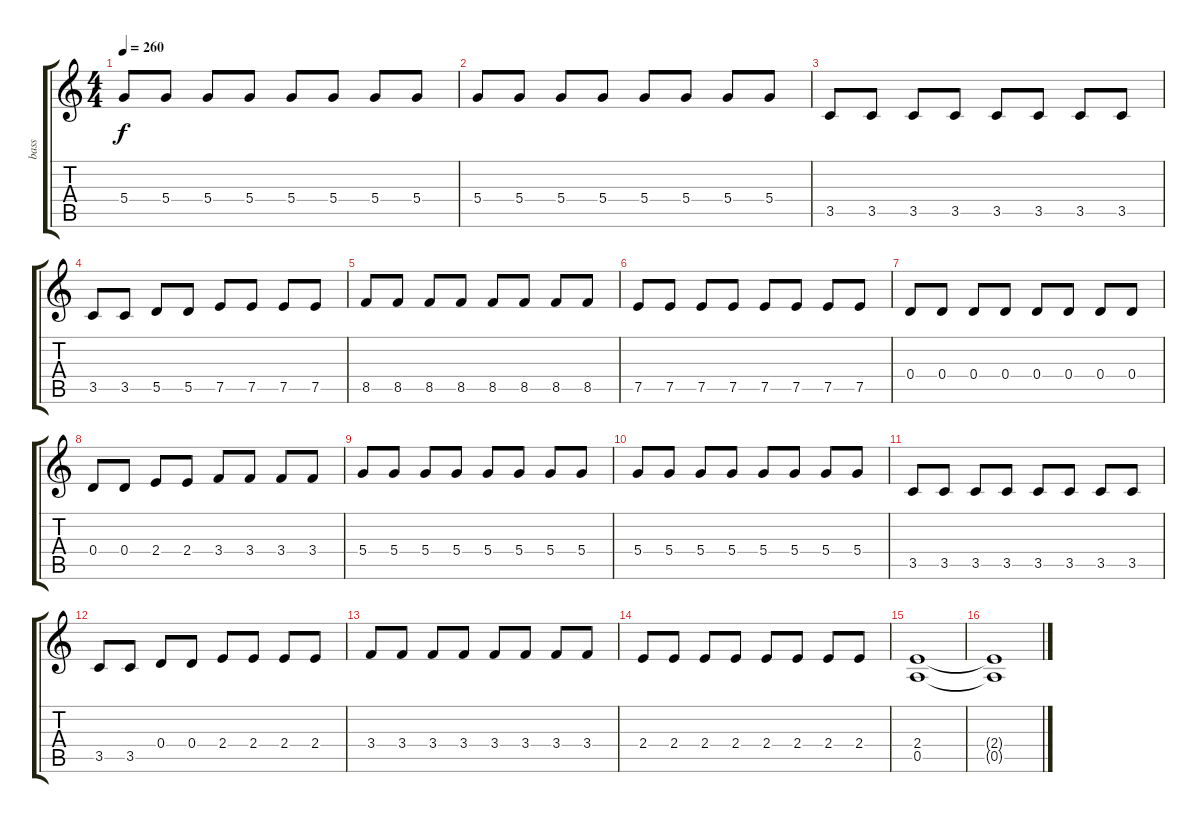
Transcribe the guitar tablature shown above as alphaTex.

\track ("bass" "bass") {instrument electricbassfinger}
\staff {score tabs}
\tuning (E4 B3 G3 D3 A2 E2) {hide}
\ts (4 4)
\tempo 260
\clef g2
\ks c
5.4.8{dy f} 5.4.8 5.4.8 5.4.8 5.4.8 5.4.8 5.4.8 5.4.8 |
5.4.8 5.4.8 5.4.8 5.4.8 5.4.8 5.4.8 5.4.8 5.4.8 |
3.5.8 3.5.8 3.5.8 3.5.8 3.5.8 3.5.8 3.5.8 3.5.8 |
3.5.8 3.5.8 5.5.8 5.5.8 7.5.8 7.5.8 7.5.8 7.5.8 |
8.5.8 8.5.8 8.5.8 8.5.8 8.5.8 8.5.8 8.5.8 8.5.8 |
7.5.8 7.5.8 7.5.8 7.5.8 7.5.8 7.5.8 7.5.8 7.5.8 |
0.4.8 0.4.8 0.4.8 0.4.8 0.4.8 0.4.8 0.4.8 0.4.8 |
0.4.8 0.4.8 2.4.8 2.4.8 3.4.8 3.4.8 3.4.8 3.4.8 |
5.4.8 5.4.8 5.4.8 5.4.8 5.4.8 5.4.8 5.4.8 5.4.8 |
5.4.8 5.4.8 5.4.8 5.4.8 5.4.8 5.4.8 5.4.8 5.4.8 |
3.5.8 3.5.8 3.5.8 3.5.8 3.5.8 3.5.8 3.5.8 3.5.8 |
3.5.8 3.5.8 0.4.8 0.4.8 2.4.8 2.4.8 2.4.8 2.4.8 |
3.4.8 3.4.8 3.4.8 3.4.8 3.4.8 3.4.8 3.4.8 3.4.8 |
2.4.8 2.4.8 2.4.8 2.4.8 2.4.8 2.4.8 2.4.8 2.4.8 |
(2.4 0.5).1 |
(2.4{t} 0.5{t}).1
